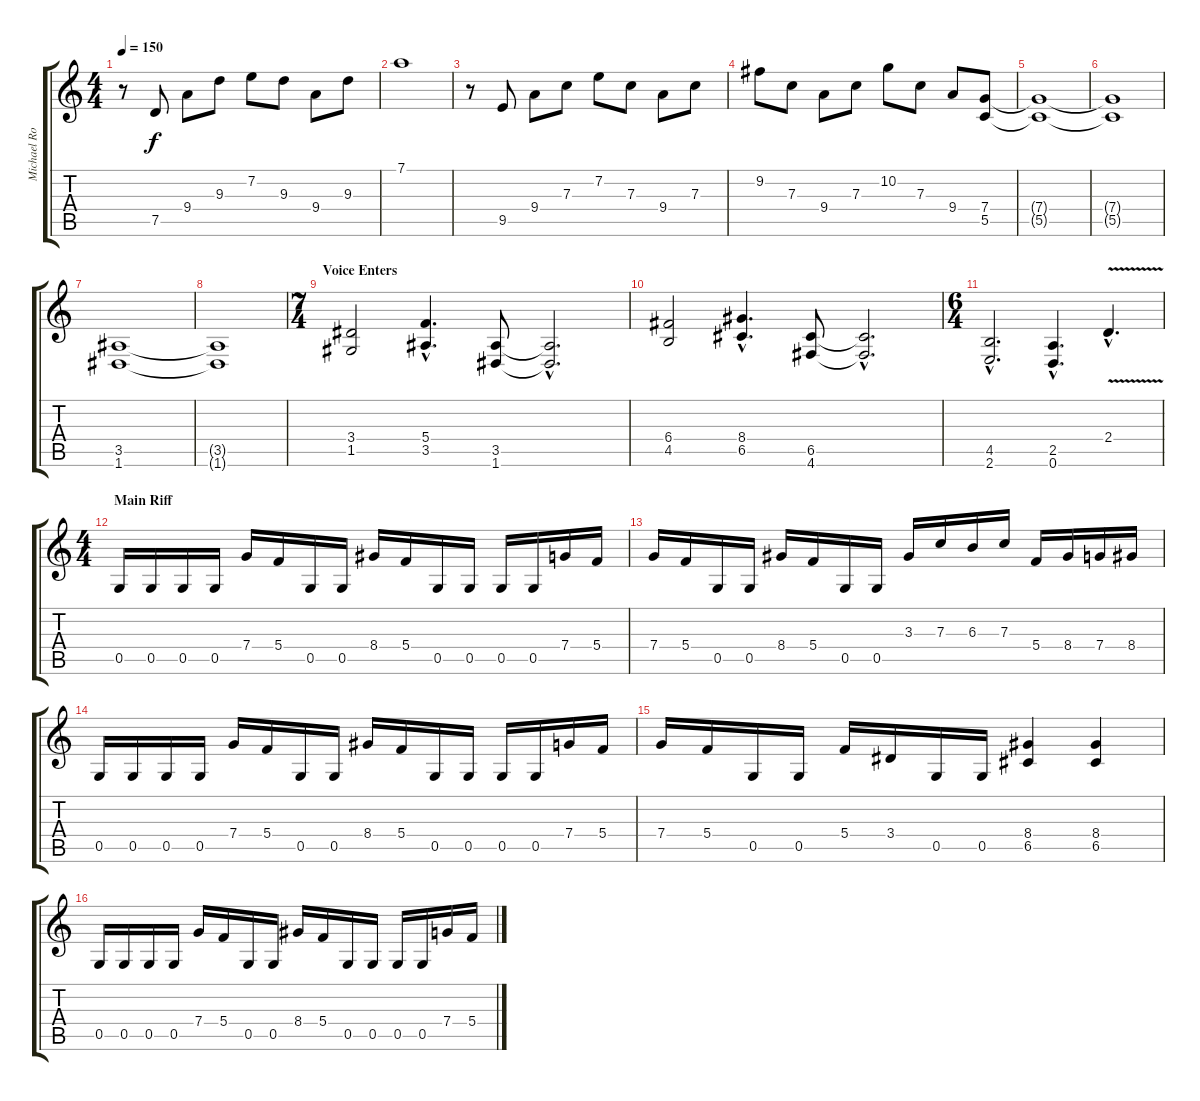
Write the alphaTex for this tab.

\track ("Michael Romeo" "Michael Ro") {instrument distortionguitar}
\staff {score tabs}
\tuning (D4 A3 F3 C3 G2 D2) {hide}
\ts (4 4)
\tempo 150
\clef g2
\ks c
r.8{dy f} 7.5.8{instrument electricguitarclean} 9.4.8 9.3.8 7.2.8 9.3.8 9.4.8 9.3.8 |
7.1.1 |
r.8 9.5.8{instrument electricguitarclean} 9.4.8 7.3.8 7.2.8 7.3.8 9.4.8 7.3.8 |
9.2.8{instrument electricguitarclean} 7.3.8 9.4.8 7.3.8 10.2.8 7.3.8 9.4.8 (7.4 5.5).8{instrument distortionguitar} |
(7.4{t} 5.5{t}).1 |
(7.4{t} 5.5{t}).1 |
(3.5 1.6).1 |
(3.5{t} 1.6{t}).1 |
\ts (7 4)
\section ("" "Voice Enters")
(3.4 1.5).2 (5.4{hac} 3.5{hac}).4{d} (3.5 1.6).8 (3.5{hac t} 1.6{hac t}).2{d} |
(6.4 4.5).2 (8.4{hac} 6.5{hac}).4{d} (6.5 4.6).8 (6.5{hac t} 4.6{hac t}).2{d} |
\ts (6 4)
(4.5{hac} 2.6{hac}).2{d} (2.5{hac} 0.6{hac}).4{d} 2.4{v hac}.4{d} |
\ts (4 4)
\section ("" "Main Riff")
0.5.16 0.5.16 0.5.16 0.5.16 7.4.16 5.4.16 0.5.16 0.5.16 8.4.16 5.4.16 0.5.16 0.5.16 0.5.16 0.5.16 7.4.16 5.4.16 |
7.4.16 5.4.16 0.5.16 0.5.16 8.4.16 5.4.16 0.5.16 0.5.16 3.3.16 7.3.16 6.3.16 7.3.16 5.4.16 8.4.16 7.4.16 8.4.16 |
0.5.16 0.5.16 0.5.16 0.5.16 7.4.16 5.4.16 0.5.16 0.5.16 8.4.16 5.4.16 0.5.16 0.5.16 0.5.16 0.5.16 7.4.16 5.4.16 |
7.4.16 5.4.16 0.5.16 0.5.16 5.4.16 3.4.16 0.5.16 0.5.16 (8.4 6.5).4 (8.4 6.5).4 |
0.5.16 0.5.16 0.5.16 0.5.16 7.4.16 5.4.16 0.5.16 0.5.16 8.4.16 5.4.16 0.5.16 0.5.16 0.5.16 0.5.16 7.4.16 5.4.16
